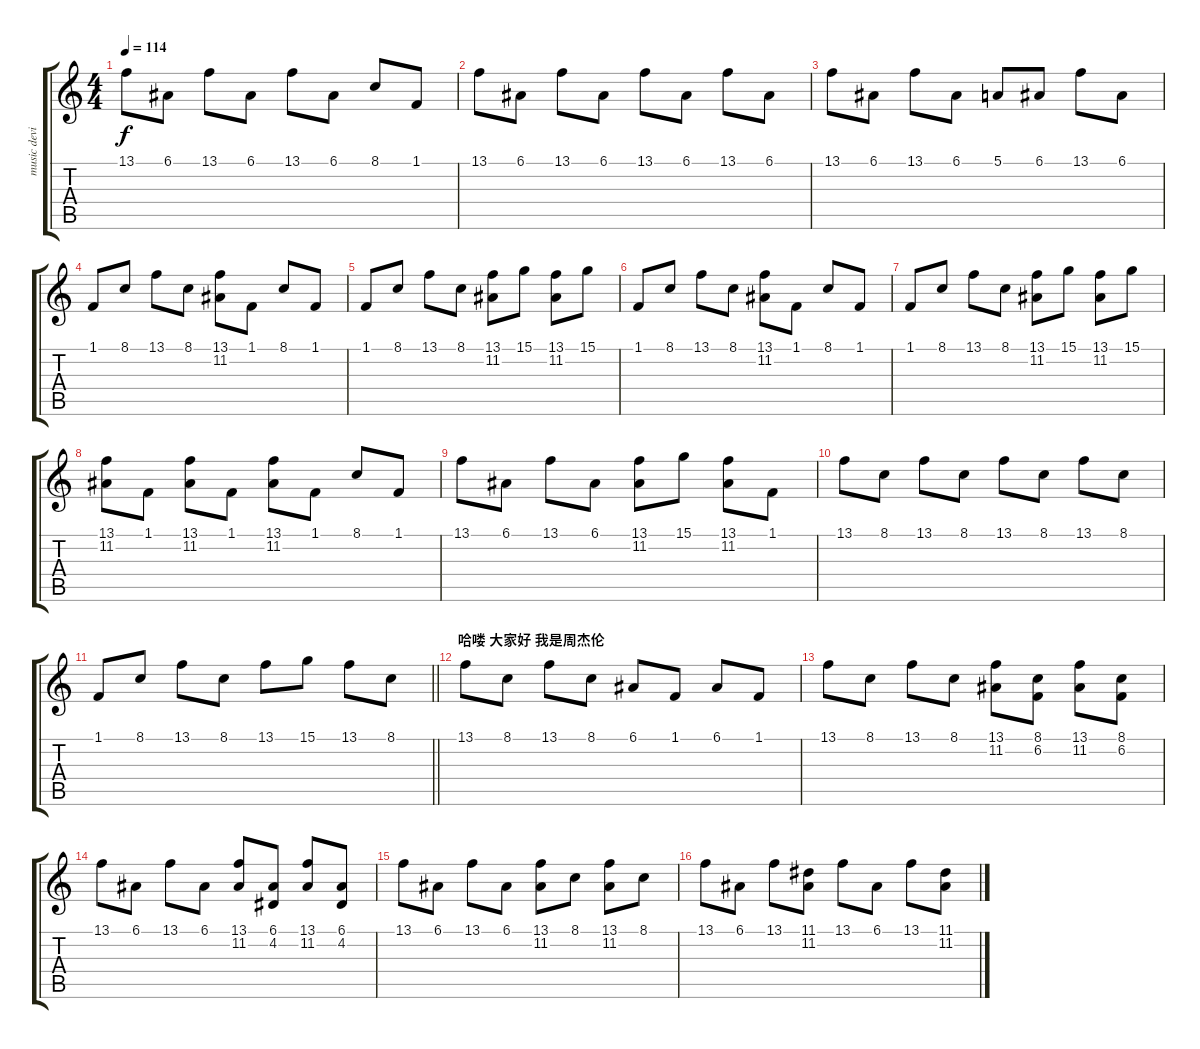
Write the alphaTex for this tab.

\track ("music device" "music devi") {instrument ocarina}
\staff {score tabs}
\tuning (E4 B3 G3 D3 A2 E2) {hide}
\ts (4 4)
\tempo 114
\clef g2
\ks c
13.1.8{dy f} 6.1.8 13.1.8 6.1.8 13.1.8 6.1.8 8.1.8 1.1.8 |
13.1.8 6.1.8 13.1.8 6.1.8 13.1.8 6.1.8 13.1.8 6.1.8 |
13.1.8 6.1.8 13.1.8 6.1.8 5.1.8 6.1.8 13.1.8 6.1.8 |
1.1.8 8.1.8 13.1.8 8.1.8 (13.1 11.2).8 1.1.8 8.1.8 1.1.8 |
1.1.8 8.1.8 13.1.8 8.1.8 (13.1 11.2).8 15.1.8 (13.1 11.2).8 15.1.8 |
1.1.8 8.1.8 13.1.8 8.1.8 (13.1 11.2).8 1.1.8 8.1.8 1.1.8 |
1.1.8 8.1.8 13.1.8 8.1.8 (13.1 11.2).8 15.1.8 (13.1 11.2).8 15.1.8 |
(13.1 11.2).8 1.1.8 (13.1 11.2).8 1.1.8 (13.1 11.2).8 1.1.8 8.1.8 1.1.8 |
13.1.8 6.1.8 13.1.8 6.1.8 (13.1 11.2).8 15.1.8 (13.1 11.2).8 1.1.8 |
13.1.8 8.1.8 13.1.8 8.1.8 13.1.8 8.1.8 13.1.8 8.1.8 |
\barLineRight lightlight
1.1.8 8.1.8 13.1.8 8.1.8 13.1.8 15.1.8 13.1.8 8.1.8 |
\section ("" "哈喽 大家好 我是周杰伦")
13.1.8 8.1.8 13.1.8 8.1.8 6.1.8 1.1.8 6.1.8 1.1.8 |
13.1.8 8.1.8 13.1.8 8.1.8 (13.1 11.2).8 (8.1 6.2).8 (13.1 11.2).8 (8.1 6.2).8 |
13.1.8 6.1.8 13.1.8 6.1.8 (13.1 11.2).8 (6.1 4.2).8 (13.1 11.2).8 (6.1 4.2).8 |
13.1.8 6.1.8 13.1.8 6.1.8 (13.1 11.2).8 8.1.8 (13.1 11.2).8 8.1.8 |
13.1.8 6.1.8 13.1.8 (11.1 11.2).8 13.1.8 6.1.8 13.1.8 (11.1 11.2).8
